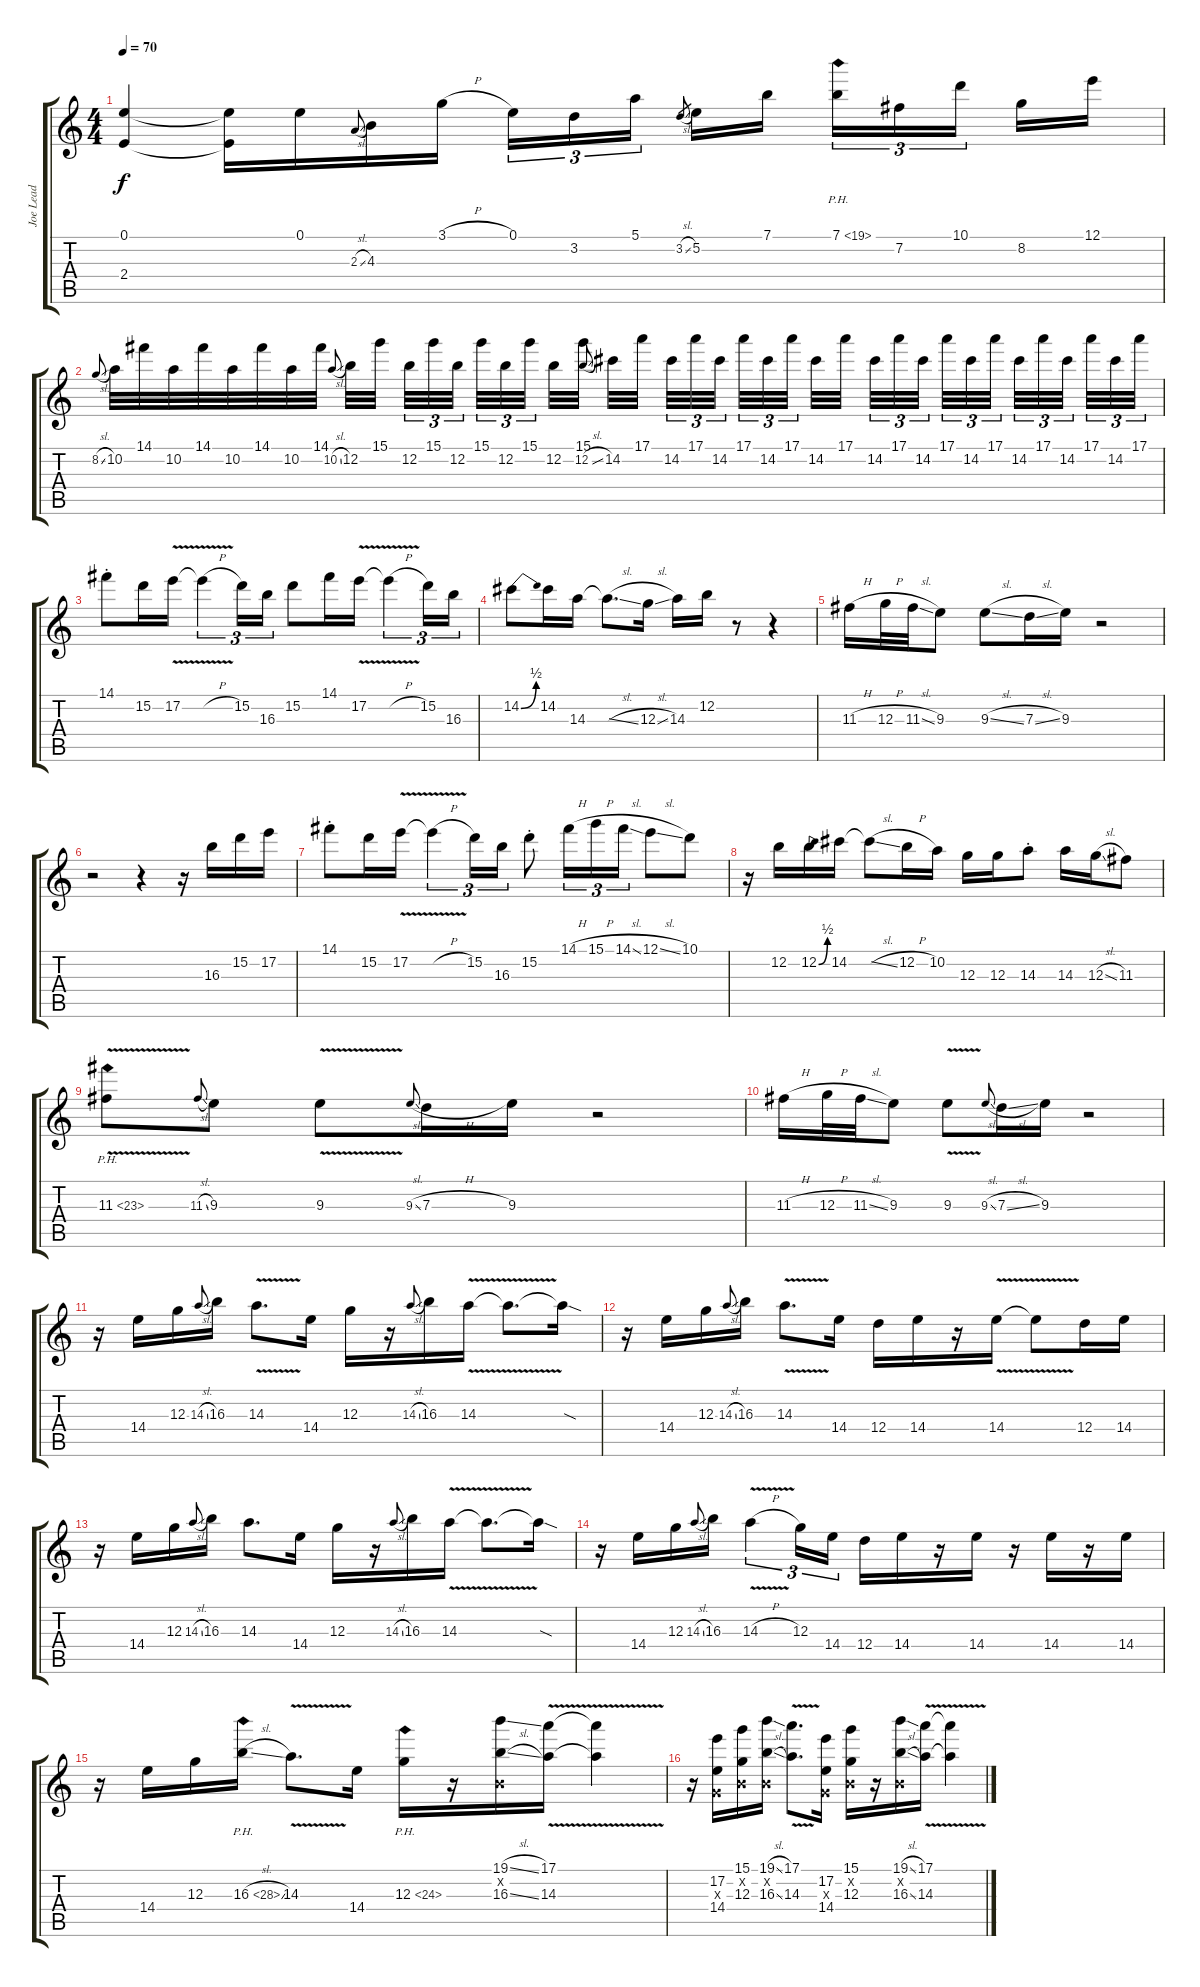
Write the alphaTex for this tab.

\track ("Joe Lead" "Joe Lead") {instrument distortionguitar}
\staff {score tabs}
\tuning (E4 B3 G3 D3 A2 E2) {hide}
\ts (4 4)
\tempo 70
\clef g2
\ks c
(0.1 2.4).4{dy f} (0.1{t} 2.4{t}).16 0.1.16 2.3{sl}.8{gr onbeat} 4.3.16 3.1{h}.16 0.1.16{tu (3 2)} 3.2.16{tu (3 2)} 5.1.16{tu (3 2)} 3.2{sl}.8{gr beam splitsecondary} 5.2.16 7.1.16 7.1{ph 12}.16{tu (3 2)} 7.2.16{tu (3 2)} 10.1.16{tu (3 2) beam splitsecondary} 8.2.16 12.1.16 |
8.2{sl}.8{gr onbeat} 10.2.32 14.1.32 10.2.32 14.1.32 10.2.32 14.1.32 10.2.32 14.1.32 10.2{sl}.8{gr onbeat} 12.2.32 15.1.32{beam splitsecondary} 12.2.32{tu (3 2)} 15.1.32{tu (3 2)} 12.2.32{tu (3 2) beam splitsecondary} 15.1.32{tu (3 2)} 12.2.32{tu (3 2)} 15.1.32{tu (3 2) beam splitsecondary} 12.2.32 15.1.32 12.2{sl}.8{gr onbeat} 14.2.32 17.1.32{beam splitsecondary} 14.2.32{tu (3 2)} 17.1.32{tu (3 2)} 14.2.32{tu (3 2) beam splitsecondary} 17.1.32{tu (3 2)} 14.2.32{tu (3 2)} 17.1.32{tu (3 2) beam splitsecondary} 14.2.32 17.1.32 14.2.32{tu (3 2)} 17.1.32{tu (3 2)} 14.2.32{tu (3 2) beam splitsecondary} 17.1.32{tu (3 2)} 14.2.32{tu (3 2)} 17.1.32{tu (3 2) beam splitsecondary} 14.2.32{tu (3 2)} 17.1.32{tu (3 2)} 14.2.32{tu (3 2) beam splitsecondary} 17.1.32{tu (3 2)} 14.2.32{tu (3 2)} 17.1.32{tu (3 2)} |
14.1{st}.8 15.2.16 17.2{v}.16 17.2{h t}.4{tu (3 2)} 15.2.16{tu (3 2)} 16.3.16{tu (3 2)} 15.2.8 14.1.16 17.2{v}.16 17.2{h t}.4{tu (3 2)} 15.2.16{tu (3 2)} 16.3.16{tu (3 2)} |
14.2{be (bend 0 0 60 2)}.8 14.2.16 14.3.16 14.3{sl t}.8{d} 12.3{sl}.16 14.3.16 12.2.16 r.8 r.4 |
11.3{h}.16 12.3{h}.32 11.3{sl}.32 9.3.8 9.3{sl}.8 7.3{sl}.16 9.3.16 r.2 |
r.2 r.4 r.16 16.3.16 15.2.16 17.2.16 |
14.1{st}.8 15.2.16 17.2{v}.16 17.2{h t}.4{tu (3 2)} 15.2.16{tu (3 2)} 16.3.16{tu (3 2)} 15.2{st}.8 14.1{h}.16{tu (3 2)} 15.1{h}.16{tu (3 2)} 14.1{sl}.16{tu (3 2)} 12.1{sl}.8 10.1.8 |
r.16 12.2.16 12.2{be (bend 0 0 60 2)}.16 14.2.16 14.2{sl t}.8 12.2{h}.16 10.2.16 12.3.16 12.3.16 14.3{st}.8 14.3.16 12.3{sl}.16 11.3.8 |
11.3{ph 12 v}.8 11.3{sl}.8{gr onbeat} 9.3.8 9.3{v}.8 9.3{sl}.8{gr onbeat} 7.3{h}.16 9.3.16 r.2 |
11.3{h}.16 12.3{h}.32 11.3{sl}.32 9.3.8 9.3{v}.8 9.3{sl}.8{gr onbeat} 7.3{sl}.16 9.3.16 r.2 |
r.16 14.4.16 12.3.16 14.3{sl}.8{gr onbeat} 16.3.16 14.3{v}.8{d} 14.4.16 12.3.16 r.16 14.3{sl}.8{gr onbeat} 16.3.16 14.3{v}.16 14.3{t}.8{d} 14.3{sod t}.16 |
r.16 14.4.16 12.3.16 14.3{sl}.8{gr onbeat} 16.3.16 14.3{v}.8{d} 14.4.16 12.4.16 14.4.16 r.16 14.4{v}.16 14.4{t}.8 12.4.16 14.4.16 |
r.16 14.4.16 12.3.16 14.3{sl}.8{gr onbeat} 16.3.16 14.3.8{d} 14.4.16 12.3.16 r.16 14.3{sl}.8{gr onbeat} 16.3.16 14.3{v}.16 14.3{t}.8{d} 14.3{sod t}.16 |
r.16 14.4.16 12.3.16 14.3{sl}.8{gr onbeat} 16.3.16 14.3{v h}.4{tu (3 2)} 12.3.16{tu (3 2)} 14.4.16{tu (3 2)} 12.4.16 14.4.16 r.16 14.4.16 r.16 14.4.16 r.16 14.4.16 |
r.16 14.4.16 12.3.16 16.3{ph 12 sl}.16 14.3{v}.8{d} 14.4.16 12.3{ph 12}.16 r.16 (19.1{sl} 0.2{x} 16.3{sl}).16 (17.1{v} 14.3{v}).16 (17.1{t} 14.3{t}).4 |
r.16 (17.2 0.3{x} 14.4).16 (15.1 0.2{x} 12.3).16 (19.1{sl} 0.2{x} 16.3{sl}).16 (17.1{v} 14.3{v}).8{d} (17.2 0.3{x} 14.4).16 (15.1 0.2{x} 12.3).16 r.16 (19.1{sl} 0.2{x} 16.3{sl}).16 (17.1{v} 14.3{v}).16 (17.1{t} 14.3{t}).4
